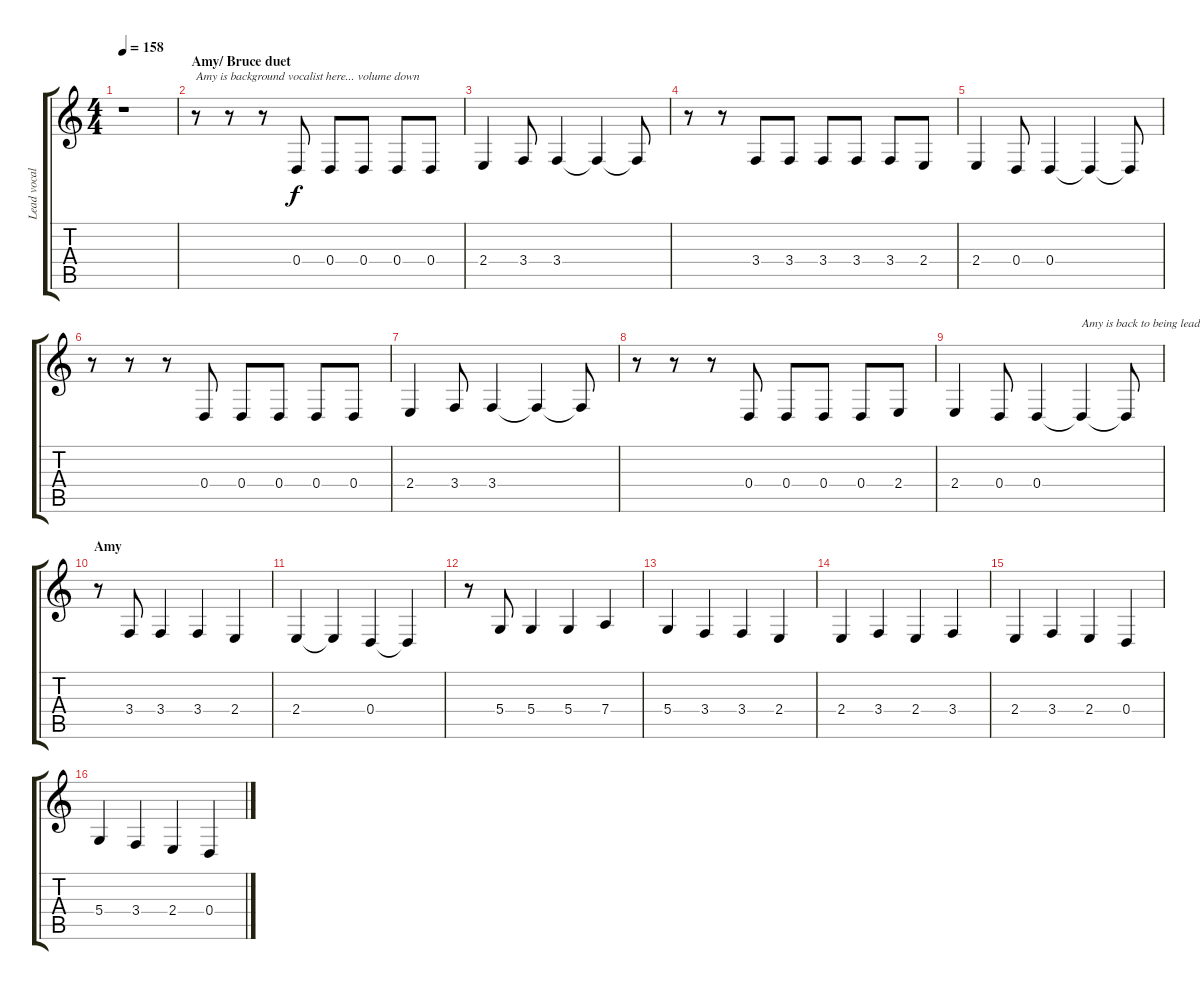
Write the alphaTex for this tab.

\track ("Lead vocals" "Lead vocal") {instrument synthvoice}
\staff {score tabs}
\tuning (E4 B3 G3 D3 A2 E2) {hide}
\ts (4 4)
\tempo 158
\clef g2
\ks c
r.1{dy f} |
\section ("" "Amy/ Bruce duet")
r.8{txt "Amy is background vocalist here... volume down" volume 10} r.8 r.8 0.4.8 0.4.8 0.4.8 0.4.8 0.4.8 |
2.4.4 3.4.8 3.4.4 3.4{t}.4 3.4{t}.8 |
r.8 r.8 3.4.8 3.4.8 3.4.8 3.4.8 3.4.8 2.4.8 |
2.4.4 0.4.8 0.4.4 0.4{t}.4 0.4{t}.8 |
r.8 r.8 r.8 0.4.8 0.4.8 0.4.8 0.4.8 0.4.8 |
2.4.4 3.4.8 3.4.4 3.4{t}.4 3.4{t}.8 |
r.8 r.8 r.8 0.4.8 0.4.8 0.4.8 0.4.8 2.4.8 |
2.4.4 0.4.8 0.4.4 0.4{t}.4{txt "Amy is back to being lead singer, volume up"} 0.4{t}.8 |
\section ("" "Amy")
r.8{volume 13} 3.4.8 3.4.4 3.4.4 2.4.4 |
2.4.4 2.4{t}.4 0.4.4 0.4{t}.4 |
r.8 5.4.8 5.4.4 5.4.4 7.4.4 |
5.4.4 3.4.4 3.4.4 2.4.4 |
2.4.4 3.4.4 2.4.4 3.4.4 |
2.4.4 3.4.4 2.4.4 0.4.4 |
5.4.4 3.4.4 2.4.4 0.4.4
